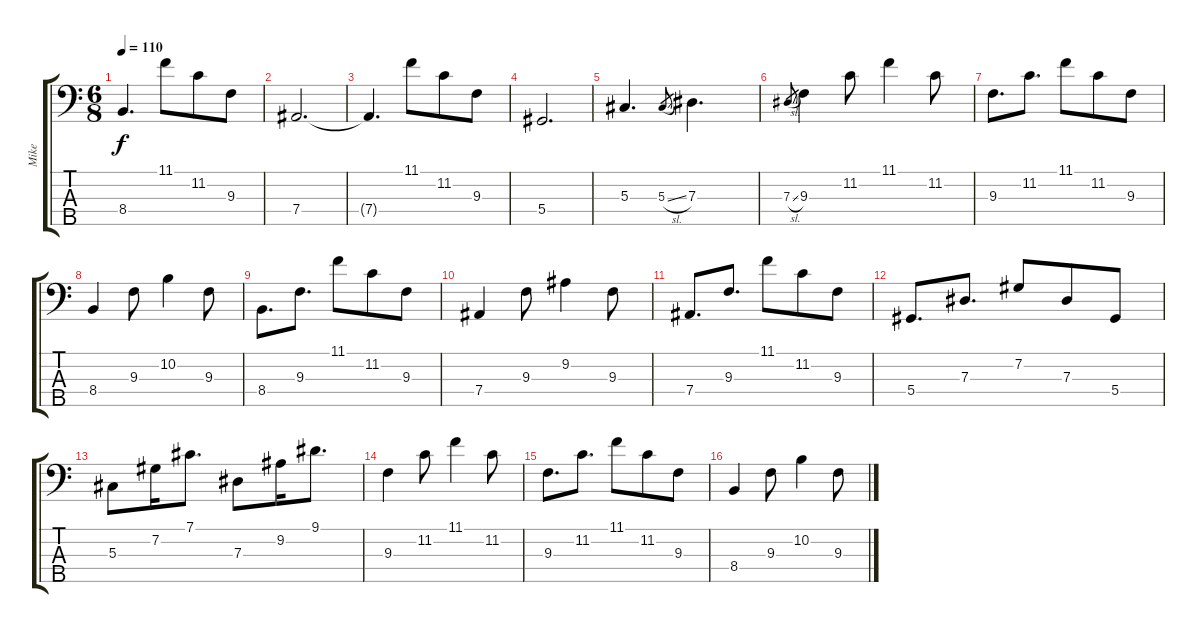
\track ("Mike" "Mike") {instrument acousticguitarsteel}
\staff {score tabs}
\tuning (Gb2 Db2 Ab1 Eb1 Bb0) {hide}
\ts (6 8)
\tempo 110
\clef f4
\ks c
8.4{t}.4{d dy f} 11.1.8 11.2.8 9.3.8 |
7.4.2{d} |
7.4{t}.4{d} 11.1.8 11.2.8 9.3.8 |
5.4.2{d} |
5.3.4{d} 5.3{sl}.8{gr} 7.3.4{d} |
7.3{sl}.8{gr} 9.3.4 11.2.8 11.1.4 11.2.8 |
9.3.8{d} 11.2.8{d} 11.1.8 11.2.8 9.3.8 |
8.4.4 9.3.8 10.2.4 9.3.8 |
8.4.8{d} 9.3.8{d} 11.1.8 11.2.8 9.3.8 |
7.4.4 9.3.8 9.2.4 9.3.8 |
7.4.8{d} 9.3.8{d} 11.1.8 11.2.8 9.3.8 |
5.4.8{d} 7.3.8{d} 7.2.8 7.3.8 5.4.8 |
5.3.8 7.2.16 7.1.8{d} 7.3.8 9.2.16 9.1.8{d} |
9.3.4 11.2.8 11.1.4 11.2.8 |
9.3.8{d} 11.2.8{d} 11.1.8 11.2.8 9.3.8 |
8.4.4 9.3.8 10.2.4 9.3.8
